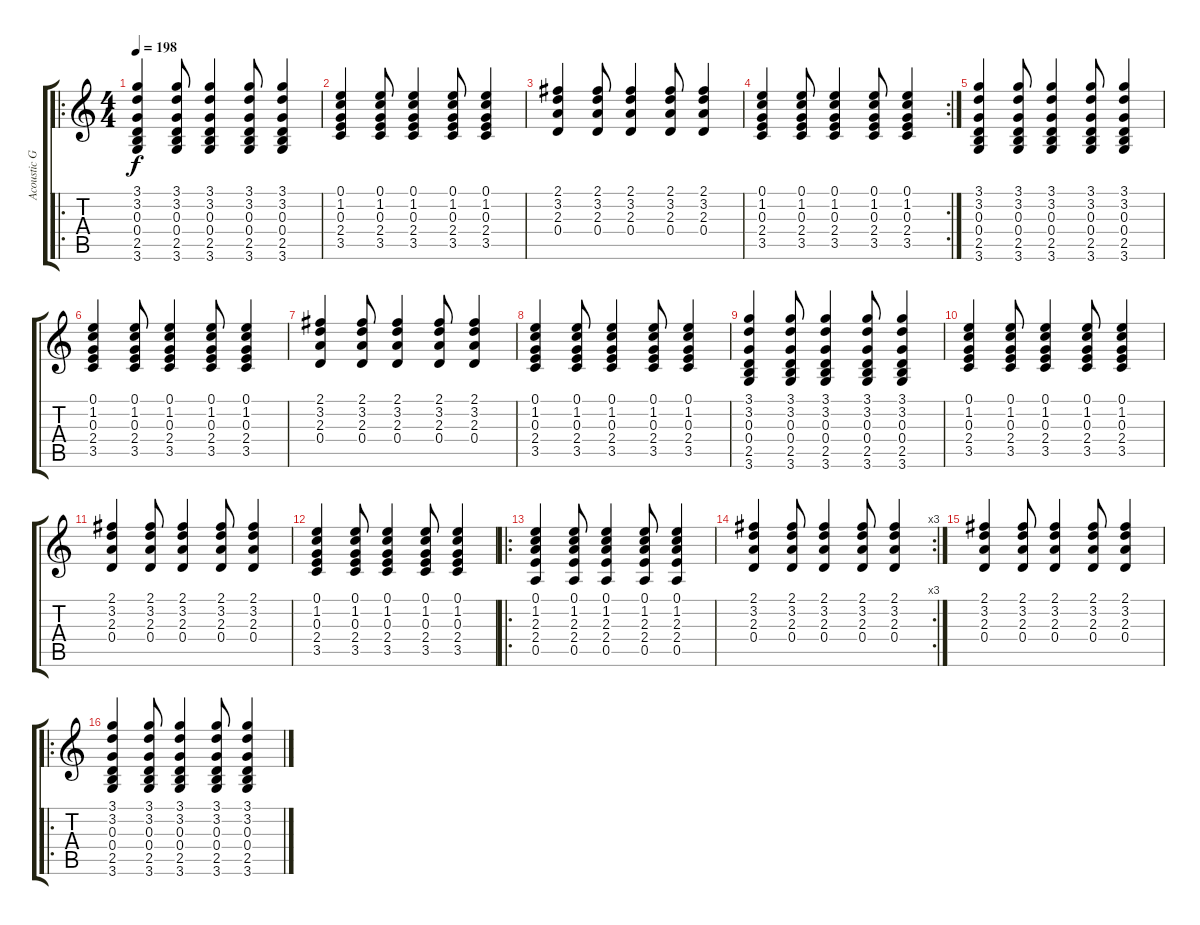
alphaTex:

\track ("Acoustic Guitar" "Acoustic G") {instrument acousticguitarsteel}
\staff {score tabs}
\tuning (E4 B3 G3 D3 A2 E2) {hide}
\ro
\ts (4 4)
\tempo 198
\clef g2
\ks c
(3.1 3.2 0.3 0.4 2.5 3.6).4{dy f} (3.1 3.2 0.3 0.4 2.5 3.6).8 (3.1 3.2 0.3 0.4 2.5 3.6).4 (3.1 3.2 0.3 0.4 2.5 3.6).8 (3.1 3.2 0.3 0.4 2.5 3.6).4 |
(0.1 1.2 0.3 2.4 3.5).4 (0.1 1.2 0.3 2.4 3.5).8 (0.1 1.2 0.3 2.4 3.5).4 (0.1 1.2 0.3 2.4 3.5).8 (0.1 1.2 0.3 2.4 3.5).4 |
(2.1 3.2 2.3 0.4).4 (2.1 3.2 2.3 0.4).8 (2.1 3.2 2.3 0.4).4 (2.1 3.2 2.3 0.4).8 (2.1 3.2 2.3 0.4).4 |
\rc 2
(0.1 1.2 0.3 2.4 3.5).4 (0.1 1.2 0.3 2.4 3.5).8 (0.1 1.2 0.3 2.4 3.5).4 (0.1 1.2 0.3 2.4 3.5).8 (0.1 1.2 0.3 2.4 3.5).4 |
(3.1 3.2 0.3 0.4 2.5 3.6).4 (3.1 3.2 0.3 0.4 2.5 3.6).8 (3.1 3.2 0.3 0.4 2.5 3.6).4 (3.1 3.2 0.3 0.4 2.5 3.6).8 (3.1 3.2 0.3 0.4 2.5 3.6).4 |
(0.1 1.2 0.3 2.4 3.5).4 (0.1 1.2 0.3 2.4 3.5).8 (0.1 1.2 0.3 2.4 3.5).4 (0.1 1.2 0.3 2.4 3.5).8 (0.1 1.2 0.3 2.4 3.5).4 |
(2.1 3.2 2.3 0.4).4 (2.1 3.2 2.3 0.4).8 (2.1 3.2 2.3 0.4).4 (2.1 3.2 2.3 0.4).8 (2.1 3.2 2.3 0.4).4 |
(0.1 1.2 0.3 2.4 3.5).4 (0.1 1.2 0.3 2.4 3.5).8 (0.1 1.2 0.3 2.4 3.5).4 (0.1 1.2 0.3 2.4 3.5).8 (0.1 1.2 0.3 2.4 3.5).4 |
(3.1 3.2 0.3 0.4 2.5 3.6).4 (3.1 3.2 0.3 0.4 2.5 3.6).8 (3.1 3.2 0.3 0.4 2.5 3.6).4 (3.1 3.2 0.3 0.4 2.5 3.6).8 (3.1 3.2 0.3 0.4 2.5 3.6).4 |
(0.1 1.2 0.3 2.4 3.5).4 (0.1 1.2 0.3 2.4 3.5).8 (0.1 1.2 0.3 2.4 3.5).4 (0.1 1.2 0.3 2.4 3.5).8 (0.1 1.2 0.3 2.4 3.5).4 |
(2.1 3.2 2.3 0.4).4 (2.1 3.2 2.3 0.4).8 (2.1 3.2 2.3 0.4).4 (2.1 3.2 2.3 0.4).8 (2.1 3.2 2.3 0.4).4 |
(0.1 1.2 0.3 2.4 3.5).4 (0.1 1.2 0.3 2.4 3.5).8 (0.1 1.2 0.3 2.4 3.5).4 (0.1 1.2 0.3 2.4 3.5).8 (0.1 1.2 0.3 2.4 3.5).4 |
\ro
(0.1 1.2 2.3 2.4 0.5).4 (0.1 1.2 2.3 2.4 0.5).8 (0.1 1.2 2.3 2.4 0.5).4 (0.1 1.2 2.3 2.4 0.5).8 (0.1 1.2 2.3 2.4 0.5).4 |
\rc 3
(2.1 3.2 2.3 0.4).4 (2.1 3.2 2.3 0.4).8 (2.1 3.2 2.3 0.4).4 (2.1 3.2 2.3 0.4).8 (2.1 3.2 2.3 0.4).4 |
(2.1 3.2 2.3 0.4).4 (2.1 3.2 2.3 0.4).8 (2.1 3.2 2.3 0.4).4 (2.1 3.2 2.3 0.4).8 (2.1 3.2 2.3 0.4).4 |
\ro
(3.1 3.2 0.3 0.4 2.5 3.6).4 (3.1 3.2 0.3 0.4 2.5 3.6).8 (3.1 3.2 0.3 0.4 2.5 3.6).4 (3.1 3.2 0.3 0.4 2.5 3.6).8 (3.1 3.2 0.3 0.4 2.5 3.6).4
